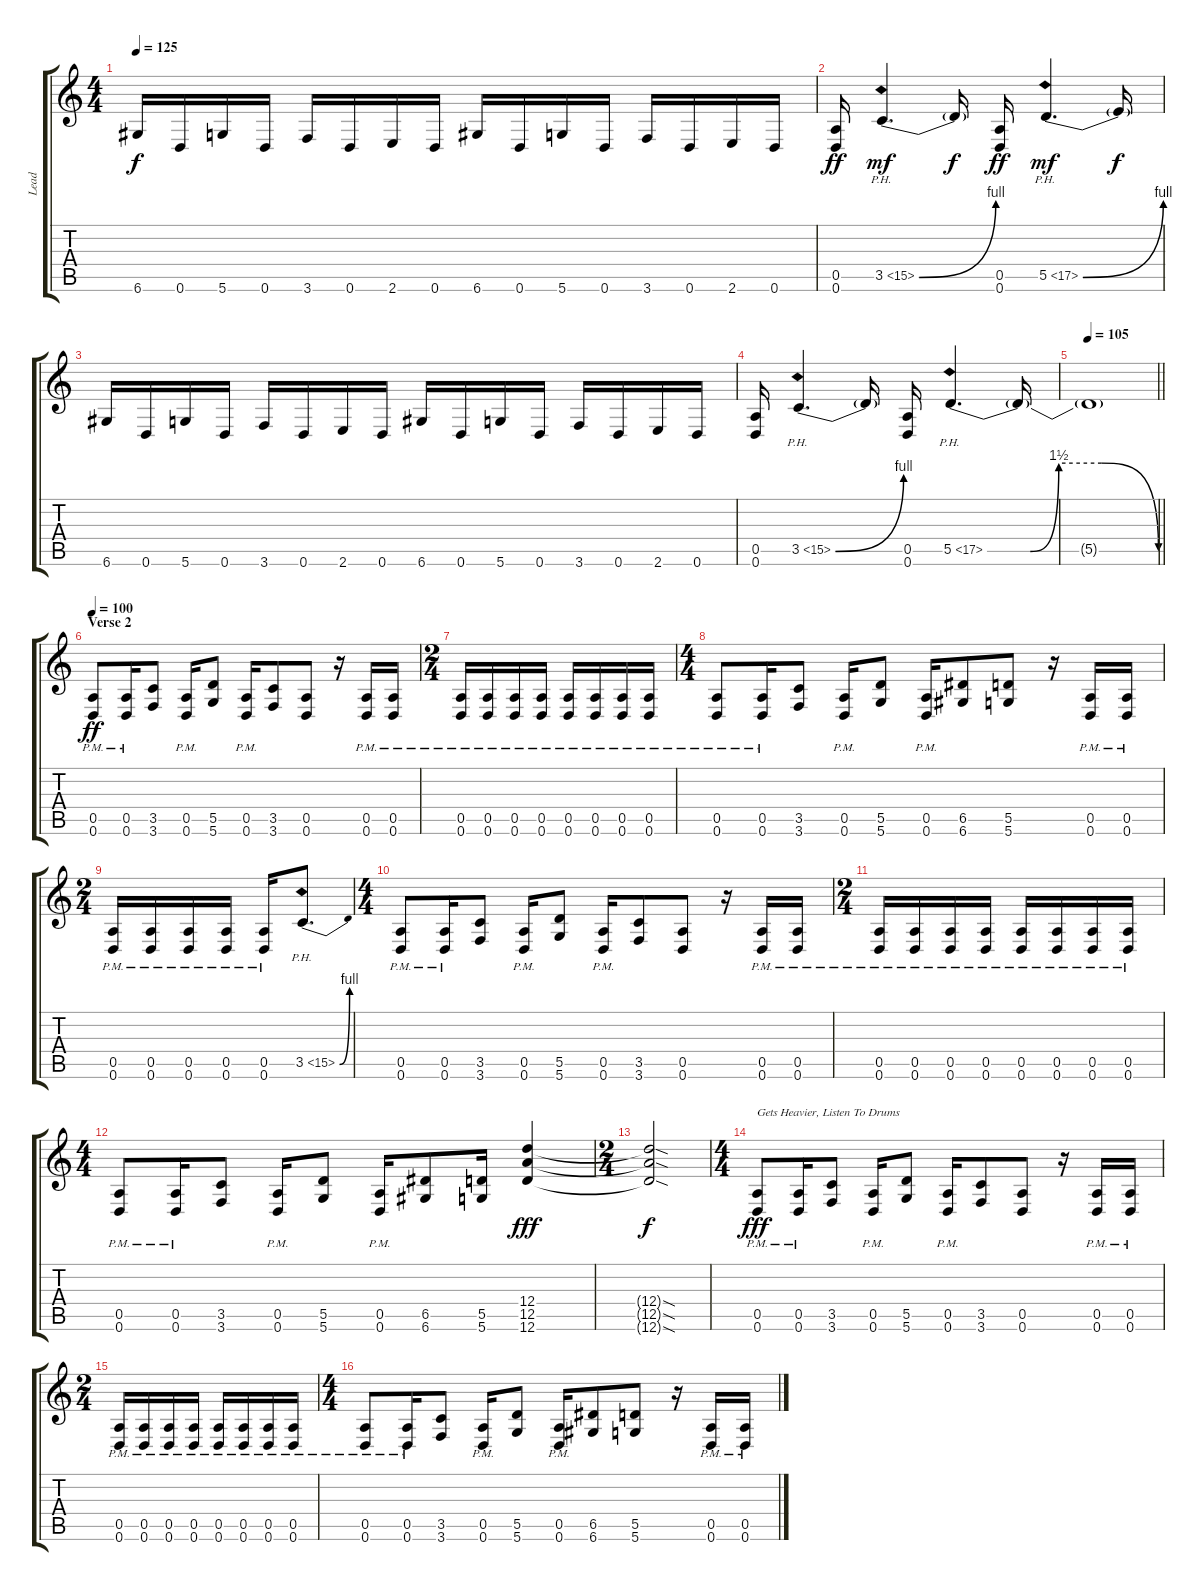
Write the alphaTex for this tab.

\track ("Lead" "Lead") {instrument distortionguitar}
\staff {score tabs}
\tuning (E4 B3 G3 D3 A2 D2) {hide}
\ts (4 4)
\tempo 125
\clef g2
\ks c
6.6.16{dy f} 0.6.16 5.6.16 0.6.16 3.6.16 0.6.16 2.6.16 0.6.16 6.6.16 0.6.16 5.6.16 0.6.16 3.6.16 0.6.16 2.6.16 0.6.16 |
(0.5 0.6).16{dy ff} 3.5{be (bend 0 0 60 4) ph 12}.4{d dy mf} 3.5{t}.16{dy f} (0.5 0.6).16{dy ff} 5.5{be (bend 0 0 60 4) ph 12}.4{d dy mf} 5.5{t}.16{dy f} |
6.6.16 0.6.16 5.6.16 0.6.16 3.6.16 0.6.16 2.6.16 0.6.16 6.6.16 0.6.16 5.6.16 0.6.16 3.6.16 0.6.16 2.6.16 0.6.16 |
(0.5 0.6).16 3.5{be (bend 0 0 60 4) ph 12}.4{d} 3.5{t}.16 (0.5 0.6).16 5.5{be (custom 0 0 15 0 25 6 40 6 60 0) ph 12}.4{d} 5.5{t}.16 |
\tempo 105
\barLineRight lightlight
5.5{t}.1 |
\section ("" "Verse 2")
\tempo 100
(0.5{pm} 0.6{pm}).8{dy ff} (0.5{pm} 0.6{pm}).16 (3.5 3.6).8 (0.5{pm} 0.6{pm}).16 (5.5 5.6).8 (0.5{pm} 0.6{pm}).16 (3.5 3.6).8 (0.5 0.6).8 r.16 (0.5{pm} 0.6{pm}).16 (0.5{pm} 0.6{pm}).16 |
\ts (2 4)
(0.5{pm} 0.6{pm}).16 (0.5{pm} 0.6{pm}).16 (0.5{pm} 0.6{pm}).16 (0.5{pm} 0.6{pm}).16 (0.5{pm} 0.6{pm}).16 (0.5{pm} 0.6{pm}).16 (0.5{pm} 0.6{pm}).16 (0.5{pm} 0.6{pm}).16 |
\ts (4 4)
(0.5{pm} 0.6{pm}).8 (0.5{pm} 0.6{pm}).16 (3.5 3.6).8 (0.5{pm} 0.6{pm}).16 (5.5 5.6).8 (0.5{pm} 0.6{pm}).16 (6.5 6.6).8 (5.5 5.6).8 r.16 (0.5{pm} 0.6{pm}).16 (0.5{pm} 0.6{pm}).16 |
\ts (2 4)
(0.5{pm} 0.6{pm}).16 (0.5{pm} 0.6{pm}).16 (0.5{pm} 0.6{pm}).16 (0.5{pm} 0.6{pm}).16 (0.5{pm} 0.6{pm}).16 3.5{be (bend 0 0 60 4) ph 12}.8{d} |
\ts (4 4)
(0.5{pm} 0.6{pm}).8 (0.5{pm} 0.6{pm}).16 (3.5 3.6).8 (0.5{pm} 0.6{pm}).16 (5.5 5.6).8 (0.5{pm} 0.6{pm}).16 (3.5 3.6).8 (0.5 0.6).8 r.16 (0.5{pm} 0.6{pm}).16 (0.5{pm} 0.6{pm}).16 |
\ts (2 4)
(0.5{pm} 0.6{pm}).16 (0.5{pm} 0.6{pm}).16 (0.5{pm} 0.6{pm}).16 (0.5{pm} 0.6{pm}).16 (0.5{pm} 0.6{pm}).16 (0.5{pm} 0.6{pm}).16 (0.5{pm} 0.6{pm}).16 (0.5{pm} 0.6{pm}).16 |
\ts (4 4)
(0.5{pm} 0.6{pm}).8 (0.5{pm} 0.6{pm}).16 (3.5 3.6).8 (0.5{pm} 0.6{pm}).16 (5.5 5.6).8 (0.5{pm} 0.6{pm}).16 (6.5 6.6).8 (5.5 5.6).16 (12.4 12.5 12.6).4{dy fff} |
\ts (2 4)
(12.4{sod t} 12.5{sod t} 12.6{sod t}).2{dy f} |
\ts (4 4)
(0.5{pm} 0.6{pm}).8{txt "Gets Heavier, Listen To Drums" dy fff} (0.5{pm} 0.6{pm}).16 (3.5 3.6).8 (0.5{pm} 0.6{pm}).16 (5.5 5.6).8 (0.5{pm} 0.6{pm}).16 (3.5 3.6).8 (0.5 0.6).8 r.16 (0.5{pm} 0.6{pm}).16 (0.5{pm} 0.6{pm}).16 |
\ts (2 4)
(0.5{pm} 0.6{pm}).16 (0.5{pm} 0.6{pm}).16 (0.5{pm} 0.6{pm}).16 (0.5{pm} 0.6{pm}).16 (0.5{pm} 0.6{pm}).16 (0.5{pm} 0.6{pm}).16 (0.5{pm} 0.6{pm}).16 (0.5{pm} 0.6{pm}).16 |
\ts (4 4)
(0.5{pm} 0.6{pm}).8 (0.5{pm} 0.6{pm}).16 (3.5 3.6).8 (0.5{pm} 0.6{pm}).16 (5.5 5.6).8 (0.5{pm} 0.6{pm}).16 (6.5 6.6).8 (5.5 5.6).8 r.16 (0.5{pm} 0.6{pm}).16 (0.5{pm} 0.6{pm}).16
